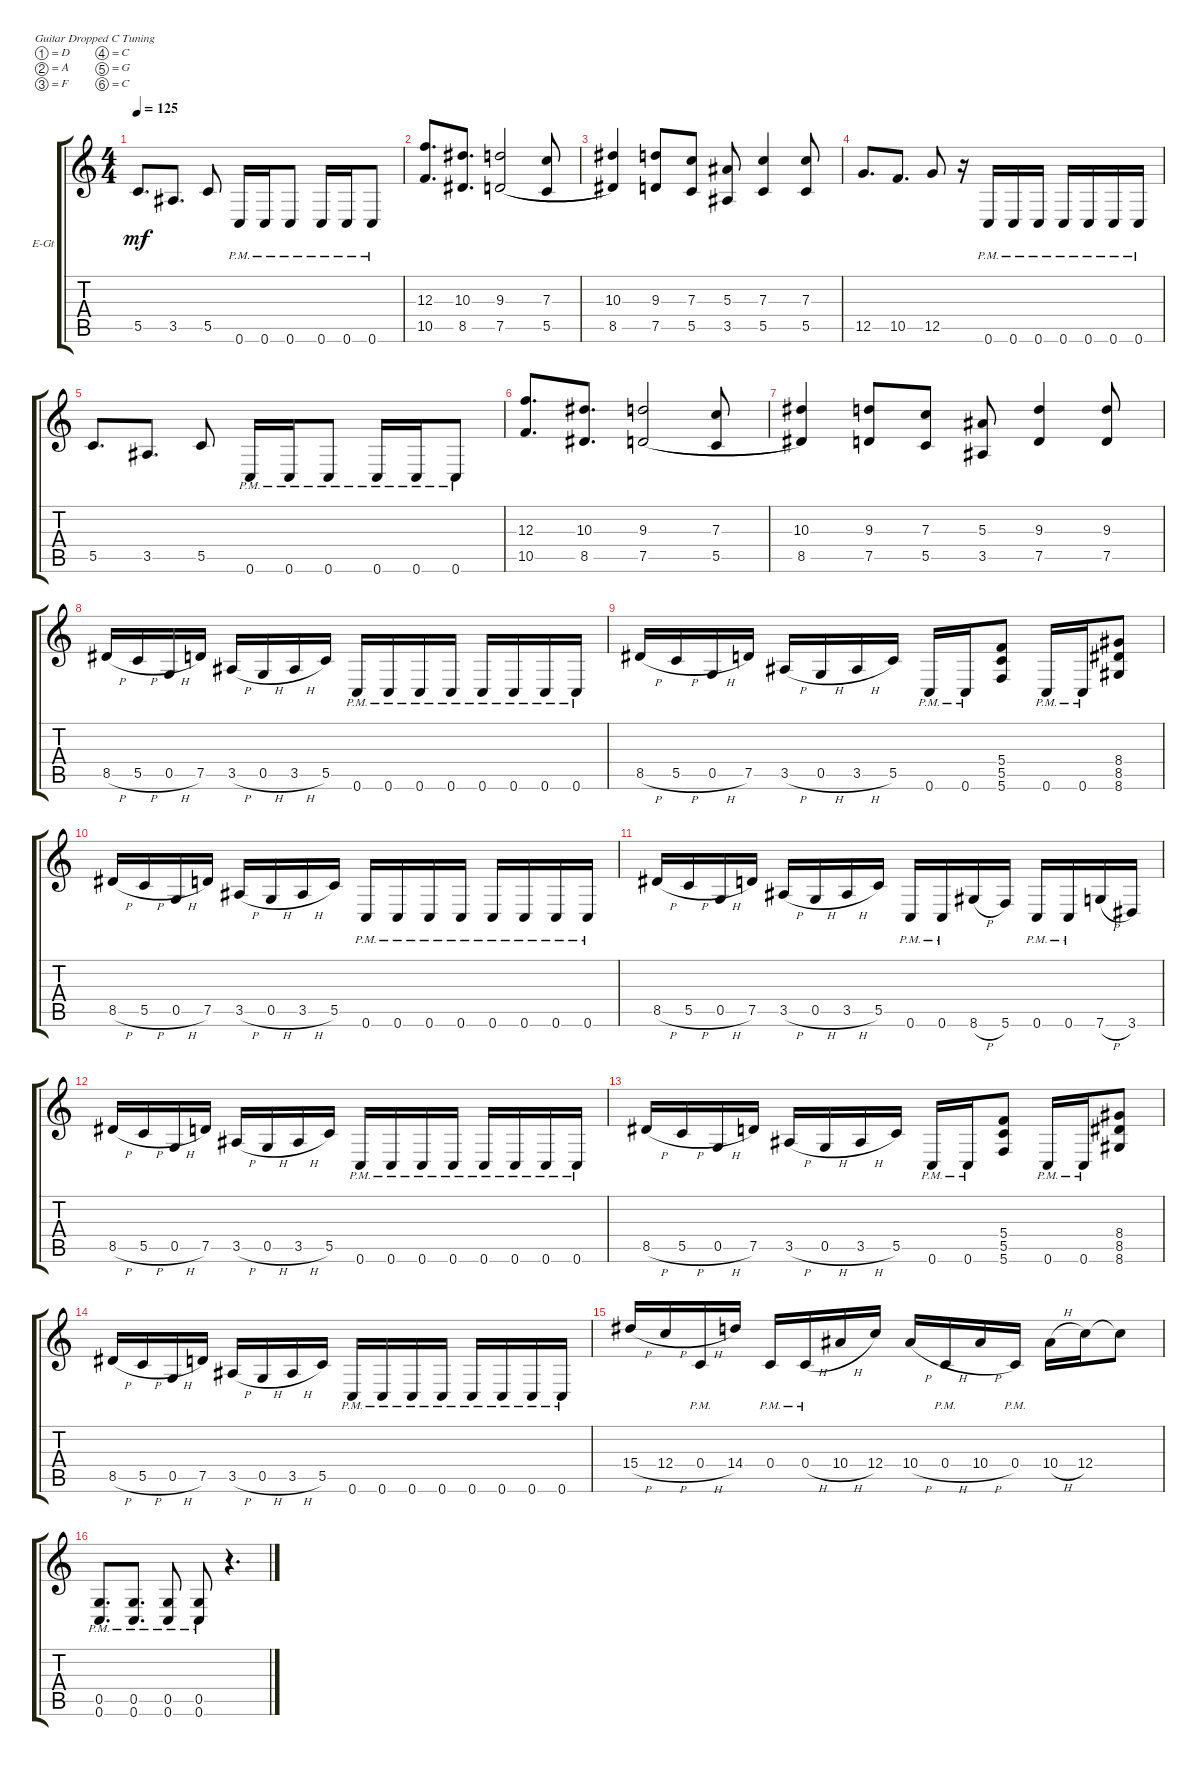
\defaultSystemsLayout 4
\bracketExtendMode groupsimilarinstruments
\firstSystemTrackNameOrientation horizontal
\otherSystemsTrackNameOrientation horizontal
\track ("Electric Guitar" "E-Gt") {instrument overdrivenguitar}
\staff {score tabs}
\tuning (D4 A3 F3 C3 G2 C2)
\ts (4 4)
\tempo 125
\clef g2
\ks c
5.5.8{d dy mf} 3.5.8{d} 5.5.8 0.6{pm}.16 0.6{pm}.16 0.6{pm}.8 0.6{pm}.16 0.6{pm}.16 0.6{pm}.8 |
(10.5 12.3).8{d} (8.5 10.3).8{d} (7.5 9.3).2{legatoorigin} (5.5 7.3).8{legatoorigin} |
(8.5 10.3).4 (7.5 9.3).8 (5.5 7.3).8 (3.5 5.3).8 (5.5 7.3).4 (5.5 7.3).8 |
12.5.8{d} 10.5.8{d} 12.5.8 r.16 0.6{pm}.16 0.6{pm}.16 0.6{pm}.16 0.6{pm}.16 0.6{pm}.16 0.6{pm}.16 0.6{pm}.16 |
5.5.8{d} 3.5.8{d} 5.5.8 0.6{pm}.16 0.6{pm}.16 0.6{pm}.8 0.6{pm}.16 0.6{pm}.16 0.6{pm}.8 |
(10.5 12.3).8{d} (8.5 10.3).8{d} (7.5 9.3).2{legatoorigin} (5.5 7.3).8{legatoorigin} |
(8.5 10.3).4 (7.5 9.3).8 (5.5 7.3).8 (3.5 5.3).8 (7.5 9.3).4 (7.5 9.3).8 |
8.5{h}.16 5.5{h}.16 0.5{h}.16 7.5.16 3.5{h}.16 0.5{h}.16 3.5{h}.16 5.5.16 0.6{pm}.16 0.6{pm}.16 0.6{pm}.16 0.6{pm}.16 0.6{pm}.16 0.6{pm}.16 0.6{pm}.16 0.6{pm}.16 |
8.5{h}.16 5.5{h}.16 0.5{h}.16 7.5.16 3.5{h}.16 0.5{h}.16 3.5{h}.16 5.5.16 0.6{pm}.16 0.6{pm}.16 (5.6 5.5 5.4).8 0.6{pm}.16 0.6{pm}.16 (8.6 8.5 8.4).8 |
8.5{h}.16 5.5{h}.16 0.5{h}.16 7.5.16 3.5{h}.16 0.5{h}.16 3.5{h}.16 5.5.16 0.6{pm}.16 0.6{pm}.16 0.6{pm}.16 0.6{pm}.16 0.6{pm}.16 0.6{pm}.16 0.6{pm}.16 0.6{pm}.16 |
8.5{h}.16 5.5{h}.16 0.5{h}.16 7.5.16 3.5{h}.16 0.5{h}.16 3.5{h}.16 5.5.16 0.6{pm}.16 0.6{pm}.16 8.6{h}.16 5.6.16 0.6{pm}.16 0.6{pm}.16 7.6{h}.16 3.6.16 |
8.5{h}.16 5.5{h}.16 0.5{h}.16 7.5.16 3.5{h}.16 0.5{h}.16 3.5{h}.16 5.5.16 0.6{pm}.16 0.6{pm}.16 0.6{pm}.16 0.6{pm}.16 0.6{pm}.16 0.6{pm}.16 0.6{pm}.16 0.6{pm}.16 |
8.5{h}.16 5.5{h}.16 0.5{h}.16 7.5.16 3.5{h}.16 0.5{h}.16 3.5{h}.16 5.5.16 0.6{pm}.16 0.6{pm}.16 (5.6 5.5 5.4).8 0.6{pm}.16 0.6{pm}.16 (8.6 8.5 8.4).8 |
8.5{h}.16 5.5{h}.16 0.5{h}.16 7.5.16 3.5{h}.16 0.5{h}.16 3.5{h}.16 5.5.16 0.6{pm}.16 0.6{pm}.16 0.6{pm}.16 0.6{pm}.16 0.6{pm}.16 0.6{pm}.16 0.6{pm}.16 0.6{pm}.16 |
\scale
0.417143 15.4{h}.16 12.4{h}.16 0.4{h pm}.16 14.4.16 0.4{pm}.16 0.4{h pm}.16 10.4{h}.16 12.4.16 10.4{h}.16 0.4{h pm}.16 10.4{h}.16 0.4{pm}.16 10.4{h}.16 12.4.16 12.4{t}.8 |
\scale
0.297143 (0.5{pm} 0.6{pm}).8{d} (0.5{pm} 0.6{pm}).8{d} (0.5{pm} 0.6{pm}).8 (0.5{pm} 0.6{pm}).8 r.4{d}
